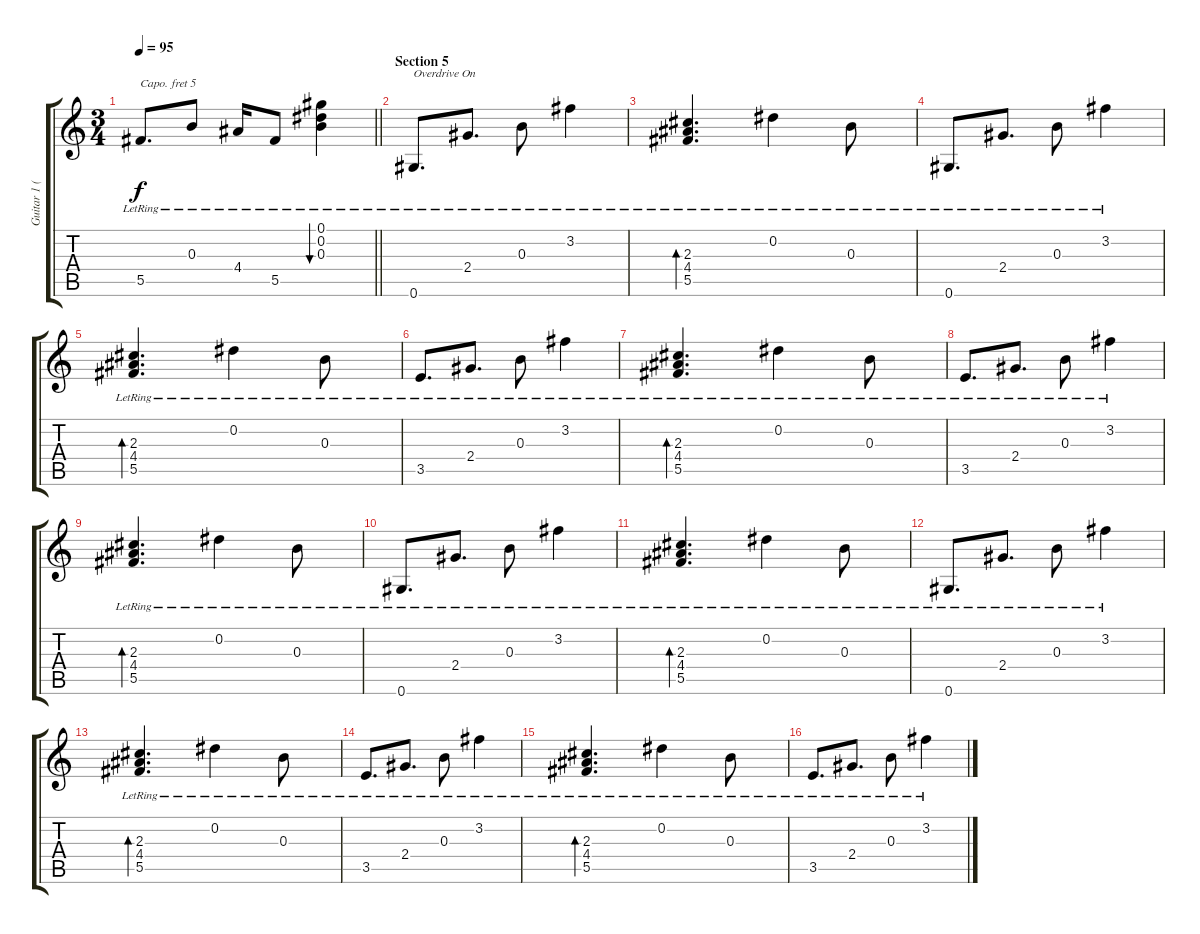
\track ("Guitar 1 (Clean w/ Capo on 5th Fret)" "Guitar 1 (") {instrument electricguitarclean}
\staff {score tabs}
\capo 5
\tuning (Eb4 Bb3 Gb3 Db3 Ab2 Eb2) {hide}
\ts (3 4)
\tempo 95
\clef g2
\barLineRight lightlight
\ks c
5.5{lr}.8{d dy f} 0.3{lr}.8 4.4{lr}.16 5.5{lr}.8 (0.1{lr} 0.2{lr} 0.3{lr}).4{bu 60} |
\section ("" "Section 5")
0.6{lr}.8{d txt "Overdrive On" instrument overdrivenguitar} 2.4{lr}.8{d} 0.3{lr}.8 3.2{lr}.4 |
(2.3{lr} 4.4{lr} 5.5{lr}).4{d bd 120} 0.2{lr}.4 0.3{lr}.8 |
0.6{lr}.8{d} 2.4{lr}.8{d} 0.3{lr}.8 3.2{lr}.4 |
(2.3{lr} 4.4{lr} 5.5{lr}).4{d bd 120} 0.2{lr}.4 0.3{lr}.8 |
3.5{lr}.8{d} 2.4{lr}.8{d} 0.3{lr}.8 3.2{lr}.4 |
(2.3{lr} 4.4{lr} 5.5{lr}).4{d bd 120} 0.2{lr}.4 0.3{lr}.8 |
3.5{lr}.8{d} 2.4{lr}.8{d} 0.3{lr}.8 3.2{lr}.4 |
(2.3{lr} 4.4{lr} 5.5{lr}).4{d bd 120} 0.2{lr}.4 0.3{lr}.8 |
0.6{lr}.8{d} 2.4{lr}.8{d} 0.3{lr}.8 3.2{lr}.4 |
(2.3{lr} 4.4{lr} 5.5{lr}).4{d bd 120} 0.2{lr}.4 0.3{lr}.8 |
0.6{lr}.8{d} 2.4{lr}.8{d} 0.3{lr}.8 3.2{lr}.4 |
(2.3{lr} 4.4{lr} 5.5{lr}).4{d bd 120} 0.2{lr}.4 0.3{lr}.8 |
3.5{lr}.8{d} 2.4{lr}.8{d} 0.3{lr}.8 3.2{lr}.4 |
(2.3{lr} 4.4{lr} 5.5{lr}).4{d bd 120} 0.2{lr}.4 0.3{lr}.8 |
3.5{lr}.8{d} 2.4{lr}.8{d} 0.3{lr}.8 3.2{lr}.4
